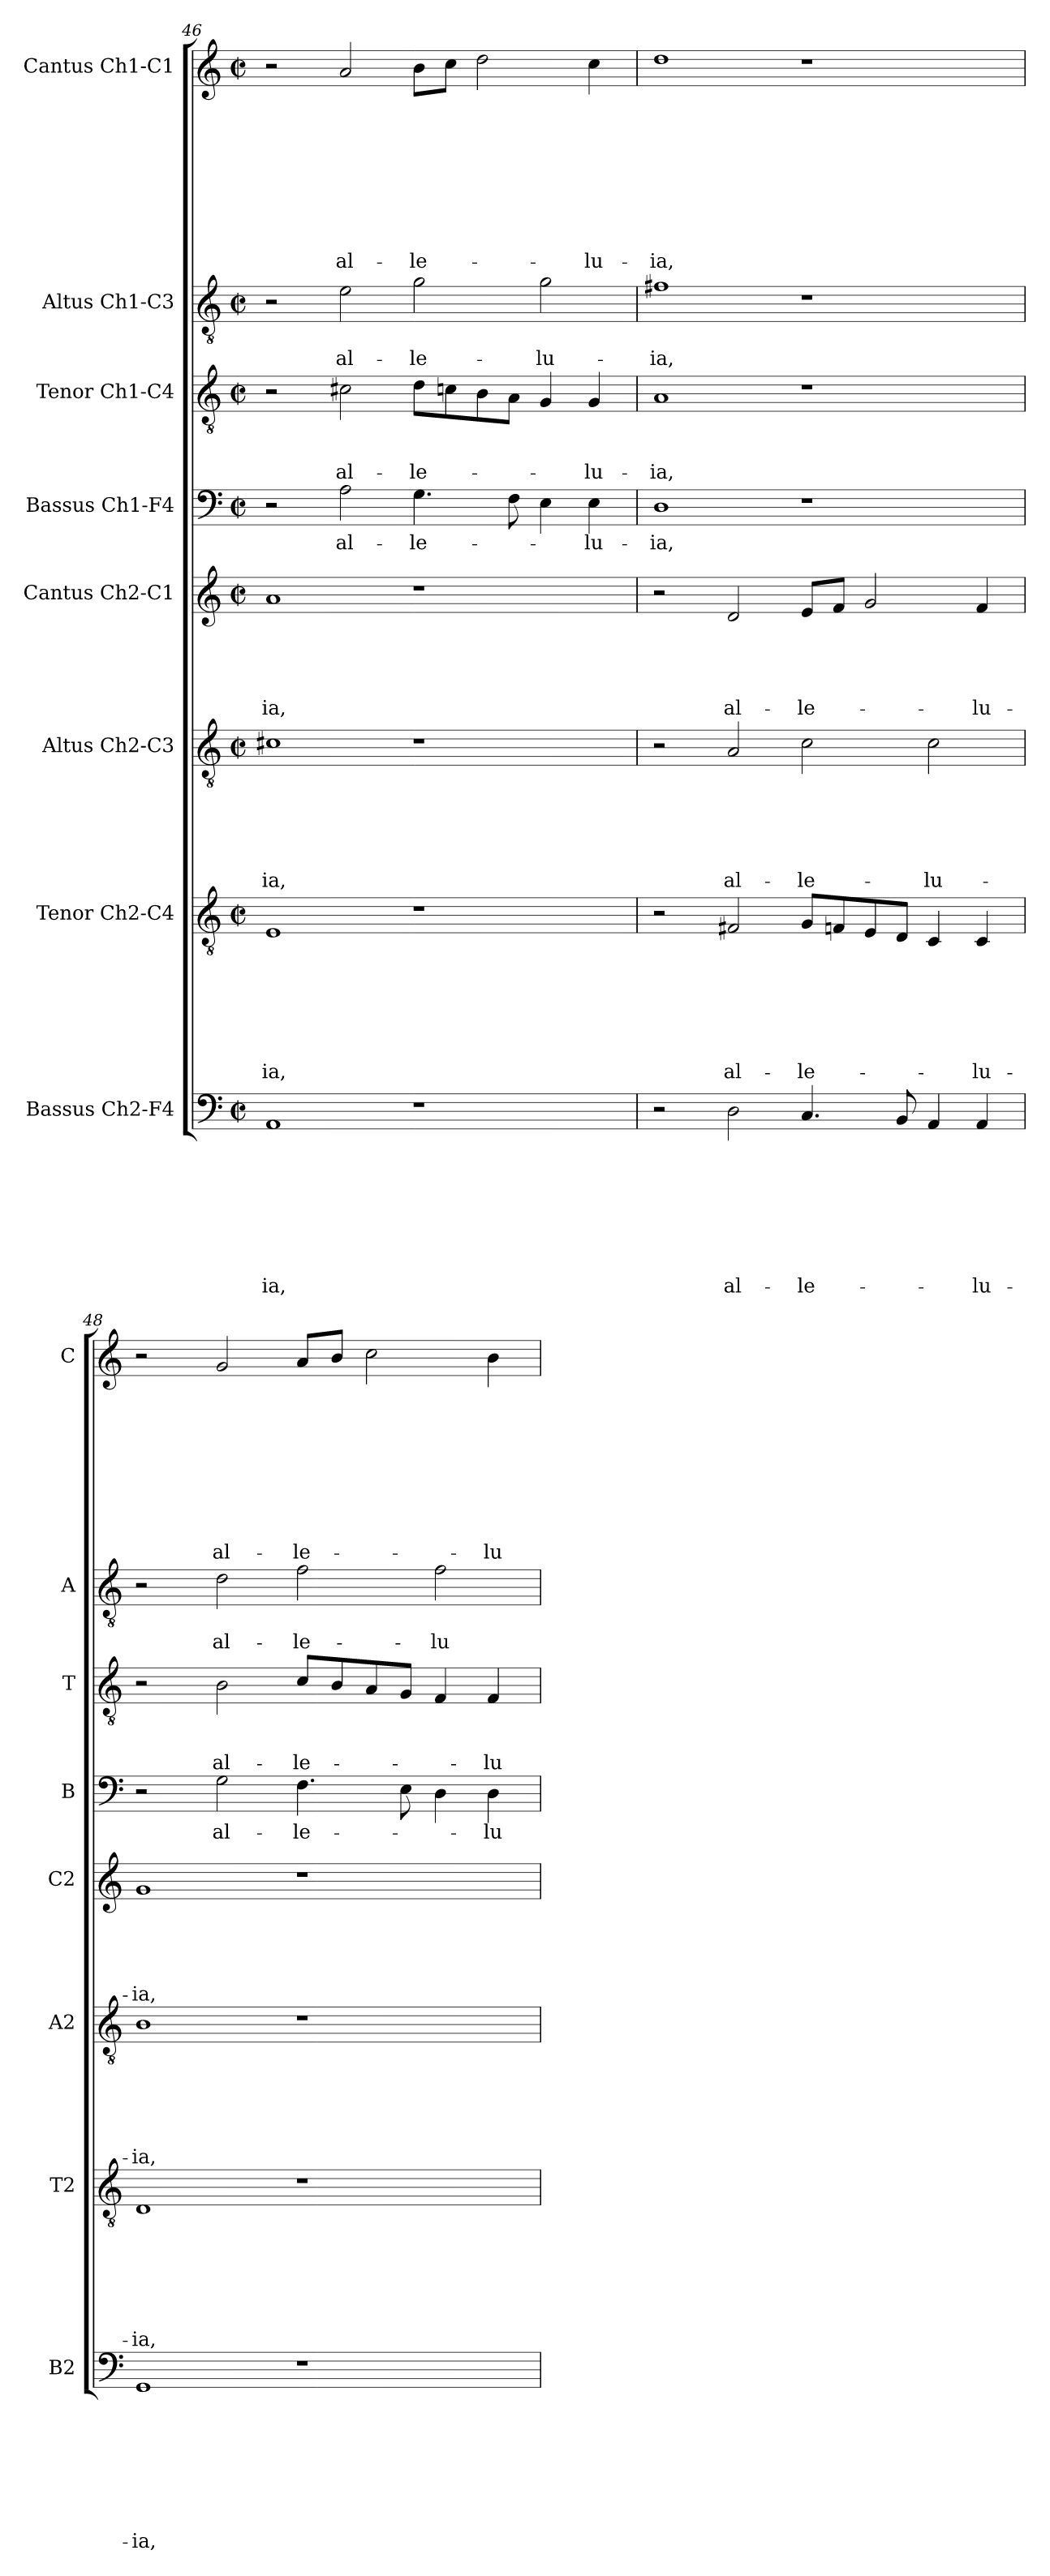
**kern	**text	**text	**text	**text	**text	**text	**text	**text	**kern	**text	**text	**text	**text	**text	**text	**text	**kern	**text	**text	**text	**text	**text	**text	**kern	**text	**text	**text	**text	**text	**kern	**text	**kern	**text	**text	**text	**kern	**text	**text	**kern	**text	**text	**text	**text	**text	**text	**text	**text	**text
*part8	*part8	*part8	*part8	*part8	*part8	*part8	*part8	*part8	*part7	*part7	*part7	*part7	*part7	*part7	*part7	*part7	*part6	*part6	*part6	*part6	*part6	*part6	*part6	*part5	*part5	*part5	*part5	*part5	*part5	*part4	*part4	*part3	*part3	*part3	*part3	*part2	*part2	*part2	*part1	*part1	*part1	*part1	*part1	*part1	*part1	*part1	*part1	*part1
*staff8	*staff8	*staff8	*staff8	*staff8	*staff8	*staff8	*staff8	*staff8	*staff7	*staff7	*staff7	*staff7	*staff7	*staff7	*staff7	*staff7	*staff6	*staff6	*staff6	*staff6	*staff6	*staff6	*staff6	*staff5	*staff5	*staff5	*staff5	*staff5	*staff5	*staff4	*staff4	*staff3	*staff3	*staff3	*staff3	*staff2	*staff2	*staff2	*staff1	*staff1	*staff1	*staff1	*staff1	*staff1	*staff1	*staff1	*staff1	*staff1
*I"Bassus Ch2-F4	*	*	*	*	*	*	*	*	*I"Tenor Ch2-C4	*	*	*	*	*	*	*	*I"Altus Ch2-C3	*	*	*	*	*	*	*I"Cantus Ch2-C1	*	*	*	*	*	*I"Bassus Ch1-F4	*	*I"Tenor Ch1-C4	*	*	*	*I"Altus Ch1-C3	*	*	*I"Cantus Ch1-C1	*	*	*	*	*	*	*	*	*
*I'B2	*	*	*	*	*	*	*	*	*I'T2	*	*	*	*	*	*	*	*I'A2	*	*	*	*	*	*	*I'C2	*	*	*	*	*	*I'B	*	*I'T	*	*	*	*I'A	*	*	*I'C	*	*	*	*	*	*	*	*	*
*clefF4	*	*	*	*	*	*	*	*	*clefGv2	*	*	*	*	*	*	*	*clefGv2	*	*	*	*	*	*	*clefG2	*	*	*	*	*	*clefF4	*	*clefGv2	*	*	*	*clefGv2	*	*	*clefG2	*	*	*	*	*	*	*	*	*
*k[]	*	*	*	*	*	*	*	*	*k[]	*	*	*	*	*	*	*	*k[]	*	*	*	*	*	*	*k[]	*	*	*	*	*	*k[]	*	*k[]	*	*	*	*k[]	*	*	*k[]	*	*	*	*	*	*	*	*	*
*C:	*	*	*	*	*	*	*	*	*C:	*	*	*	*	*	*	*	*C:	*	*	*	*	*	*	*C:	*	*	*	*	*	*C:	*	*C:	*	*	*	*C:	*	*	*C:	*	*	*	*	*	*	*	*	*
*M2/2	*	*	*	*	*	*	*	*	*M2/2	*	*	*	*	*	*	*	*M2/2	*	*	*	*	*	*	*M2/2	*	*	*	*	*	*M2/2	*	*M2/2	*	*	*	*M2/2	*	*	*M2/2	*	*	*	*	*	*	*	*	*
*met(c|)	*	*	*	*	*	*	*	*	*met(c|)	*	*	*	*	*	*	*	*met(c|)	*	*	*	*	*	*	*met(c|)	*	*	*	*	*	*met(c|)	*	*met(c|)	*	*	*	*met(c|)	*	*	*met(c|)	*	*	*	*	*	*	*	*	*
=46	=46	=46	=46	=46	=46	=46	=46	=46	=46	=46	=46	=46	=46	=46	=46	=46	=46	=46	=46	=46	=46	=46	=46	=46	=46	=46	=46	=46	=46	=46	=46	=46	=46	=46	=46	=46	=46	=46	=46	=46	=46	=46	=46	=46	=46	=46	=46	=46
!	!	!	!	!	!	!	!	!LO:LY:b	!	!	!	!	!	!	!	!LO:LY:b	!	!	!	!	!	!	!LO:LY:b	!	!	!	!	!	!LO:LY:b	!	!	!	!	!	!	!	!	!	!	!	!	!	!	!	!	!	!	!
1AA	.	.	.	.	.	.	.	-ia,	1E	.	.	.	.	.	.	-ia,	1c#X	.	.	.	.	.	-ia,	1a	.	.	.	.	-ia,	2r	.	2r	.	.	.	2r	.	.	2r	.	.	.	.	.	.	.	.	.
!	!	!	!	!	!	!	!	!	!	!	!	!	!	!	!	!	!	!	!	!	!	!	!	!	!	!	!	!	!	!	!LO:LY:b	!	!	!	!LO:LY:b	!	!	!LO:LY:b	!	!	!	!	!	!	!	!	!	!LO:LY:b
.	.	.	.	.	.	.	.	.	.	.	.	.	.	.	.	.	.	.	.	.	.	.	.	.	.	.	.	.	.	2A\	al-	2c#X\	.	.	al-	2e\	.	al-	2a/	.	.	.	.	.	.	.	.	al-
!	!	!	!	!	!	!	!	!	!	!	!	!	!	!	!	!	!	!	!	!	!	!	!	!	!	!	!	!	!	!	!LO:LY:b	!	!	!	!LO:LY:b	!	!	!LO:LY:b	!	!	!	!	!	!	!	!	!	!LO:LY:b
1r	.	.	.	.	.	.	.	.	1r	.	.	.	.	.	.	.	1r	.	.	.	.	.	.	1r	.	.	.	.	.	4.G\	-le-	8d\L	.	.	-le-	2g\	.	-le-	8b\L	.	.	.	.	.	.	.	.	-le-
.	.	.	.	.	.	.	.	.	.	.	.	.	.	.	.	.	.	.	.	.	.	.	.	.	.	.	.	.	.	.	.	8cn\	.	.	.	.	.	.	8cc\J	.	.	.	.	.	.	.	.	.
.	.	.	.	.	.	.	.	.	.	.	.	.	.	.	.	.	.	.	.	.	.	.	.	.	.	.	.	.	.	.	.	8B\	.	.	.	.	.	.	2dd\	.	.	.	.	.	.	.	.	.
.	.	.	.	.	.	.	.	.	.	.	.	.	.	.	.	.	.	.	.	.	.	.	.	.	.	.	.	.	.	8F\	.	8A\J	.	.	.	.	.	.	.	.	.	.	.	.	.	.	.	.
!	!	!	!	!	!	!	!	!	!	!	!	!	!	!	!	!	!	!	!	!	!	!	!	!	!	!	!	!	!	!	!	!	!	!	!	!	!	!LO:LY:b	!	!	!	!	!	!	!	!	!	!
.	.	.	.	.	.	.	.	.	.	.	.	.	.	.	.	.	.	.	.	.	.	.	.	.	.	.	.	.	.	4E\	.	4G/	.	.	.	2g\	.	-lu-	.	.	.	.	.	.	.	.	.	.
!	!	!	!	!	!	!	!	!	!	!	!	!	!	!	!	!	!	!	!	!	!	!	!	!	!	!	!	!	!	!	!LO:LY:b	!	!	!	!LO:LY:b	!	!	!	!	!	!	!	!	!	!	!	!	!LO:LY:b
.	.	.	.	.	.	.	.	.	.	.	.	.	.	.	.	.	.	.	.	.	.	.	.	.	.	.	.	.	.	4E\	-lu-	4G/	.	.	-lu-	.	.	.	4cc\	.	.	.	.	.	.	.	.	-lu-
=47	=47	=47	=47	=47	=47	=47	=47	=47	=47	=47	=47	=47	=47	=47	=47	=47	=47	=47	=47	=47	=47	=47	=47	=47	=47	=47	=47	=47	=47	=47	=47	=47	=47	=47	=47	=47	=47	=47	=47	=47	=47	=47	=47	=47	=47	=47	=47	=47
!	!	!	!	!	!	!	!	!	!	!	!	!	!	!	!	!	!	!	!	!	!	!	!	!	!	!	!	!	!	!	!LO:LY:b	!	!	!	!LO:LY:b	!	!	!LO:LY:b	!	!	!	!	!	!	!	!	!	!LO:LY:b
2r	.	.	.	.	.	.	.	.	2r	.	.	.	.	.	.	.	2r	.	.	.	.	.	.	2r	.	.	.	.	.	1D	-ia,	1A	.	.	-ia,	1f#X	.	-ia,	1dd	.	.	.	.	.	.	.	.	-ia,
!	!	!	!	!	!	!	!	!LO:LY:b	!	!	!	!	!	!	!	!LO:LY:b	!	!	!	!	!	!	!LO:LY:b	!	!	!	!	!	!LO:LY:b	!	!	!	!	!	!	!	!	!	!	!	!	!	!	!	!	!	!	!
2D\	.	.	.	.	.	.	.	al-	2F#X/	.	.	.	.	.	.	al-	2A/	.	.	.	.	.	al-	2d/	.	.	.	.	al-	.	.	.	.	.	.	.	.	.	.	.	.	.	.	.	.	.	.	.
!	!	!	!	!	!	!	!	!LO:LY:b	!	!	!	!	!	!	!	!LO:LY:b	!	!	!	!	!	!	!LO:LY:b	!	!	!	!	!	!LO:LY:b	!	!	!	!	!	!	!	!	!	!	!	!	!	!	!	!	!	!	!
4.C/	.	.	.	.	.	.	.	-le-	8G/L	.	.	.	.	.	.	-le-	2c\	.	.	.	.	.	-le-	8e/L	.	.	.	.	-le-	1r	.	1r	.	.	.	1r	.	.	1r	.	.	.	.	.	.	.	.	.
.	.	.	.	.	.	.	.	.	8Fn/	.	.	.	.	.	.	.	.	.	.	.	.	.	.	8f/J	.	.	.	.	.	.	.	.	.	.	.	.	.	.	.	.	.	.	.	.	.	.	.	.
.	.	.	.	.	.	.	.	.	8E/	.	.	.	.	.	.	.	.	.	.	.	.	.	.	2g/	.	.	.	.	.	.	.	.	.	.	.	.	.	.	.	.	.	.	.	.	.	.	.	.
8BB/	.	.	.	.	.	.	.	.	8D/J	.	.	.	.	.	.	.	.	.	.	.	.	.	.	.	.	.	.	.	.	.	.	.	.	.	.	.	.	.	.	.	.	.	.	.	.	.	.	.
!	!	!	!	!	!	!	!	!	!	!	!	!	!	!	!	!	!	!	!	!	!	!	!LO:LY:b	!	!	!	!	!	!	!	!	!	!	!	!	!	!	!	!	!	!	!	!	!	!	!	!	!
4AA/	.	.	.	.	.	.	.	.	4C/	.	.	.	.	.	.	.	2c\	.	.	.	.	.	-lu-	.	.	.	.	.	.	.	.	.	.	.	.	.	.	.	.	.	.	.	.	.	.	.	.	.
!	!	!	!	!	!	!	!	!LO:LY:b	!	!	!	!	!	!	!	!LO:LY:b	!	!	!	!	!	!	!	!	!	!	!	!	!LO:LY:b	!	!	!	!	!	!	!	!	!	!	!	!	!	!	!	!	!	!	!
4AA/	.	.	.	.	.	.	.	-lu-	4C/	.	.	.	.	.	.	-lu-	.	.	.	.	.	.	.	4f/	.	.	.	.	-lu-	.	.	.	.	.	.	.	.	.	.	.	.	.	.	.	.	.	.	.
=48	=48	=48	=48	=48	=48	=48	=48	=48	=48	=48	=48	=48	=48	=48	=48	=48	=48	=48	=48	=48	=48	=48	=48	=48	=48	=48	=48	=48	=48	=48	=48	=48	=48	=48	=48	=48	=48	=48	=48	=48	=48	=48	=48	=48	=48	=48	=48	=48
!	!	!	!	!	!	!	!	!LO:LY:b	!	!	!	!	!	!	!	!LO:LY:b	!	!	!	!	!	!	!LO:LY:b	!	!	!	!	!	!LO:LY:b	!	!	!	!	!	!	!	!	!	!	!	!	!	!	!	!	!	!	!
1GG	.	.	.	.	.	.	.	-ia,	1D	.	.	.	.	.	.	-ia,	1B	.	.	.	.	.	-ia,	1g	.	.	.	.	-ia,	2r	.	2r	.	.	.	2r	.	.	2r	.	.	.	.	.	.	.	.	.
!	!	!	!	!	!	!	!	!	!	!	!	!	!	!	!	!	!	!	!	!	!	!	!	!	!	!	!	!	!	!	!LO:LY:b	!	!	!	!LO:LY:b	!	!	!LO:LY:b	!	!	!	!	!	!	!	!	!	!LO:LY:b
.	.	.	.	.	.	.	.	.	.	.	.	.	.	.	.	.	.	.	.	.	.	.	.	.	.	.	.	.	.	2G\	al-	2B\	.	.	al-	2d\	.	al-	2g/	.	.	.	.	.	.	.	.	al-
!	!	!	!	!	!	!	!	!	!	!	!	!	!	!	!	!	!	!	!	!	!	!	!	!	!	!	!	!	!	!	!LO:LY:b	!	!	!	!LO:LY:b	!	!	!LO:LY:b	!	!	!	!	!	!	!	!	!	!LO:LY:b
1r	.	.	.	.	.	.	.	.	1r	.	.	.	.	.	.	.	1r	.	.	.	.	.	.	1r	.	.	.	.	.	4.F\	-le-	8c/L	.	.	-le-	2f\	.	-le-	8a/L	.	.	.	.	.	.	.	.	-le-
.	.	.	.	.	.	.	.	.	.	.	.	.	.	.	.	.	.	.	.	.	.	.	.	.	.	.	.	.	.	.	.	8B/	.	.	.	.	.	.	8b/J	.	.	.	.	.	.	.	.	.
.	.	.	.	.	.	.	.	.	.	.	.	.	.	.	.	.	.	.	.	.	.	.	.	.	.	.	.	.	.	.	.	8A/	.	.	.	.	.	.	2cc\	.	.	.	.	.	.	.	.	.
.	.	.	.	.	.	.	.	.	.	.	.	.	.	.	.	.	.	.	.	.	.	.	.	.	.	.	.	.	.	8E\	.	8G/J	.	.	.	.	.	.	.	.	.	.	.	.	.	.	.	.
!	!	!	!	!	!	!	!	!	!	!	!	!	!	!	!	!	!	!	!	!	!	!	!	!	!	!	!	!	!	!	!	!	!	!	!	!	!	!LO:LY:b	!	!	!	!	!	!	!	!	!	!
.	.	.	.	.	.	.	.	.	.	.	.	.	.	.	.	.	.	.	.	.	.	.	.	.	.	.	.	.	.	4D\	.	4F/	.	.	.	2f\	.	-lu-	.	.	.	.	.	.	.	.	.	.
!	!	!	!	!	!	!	!	!	!	!	!	!	!	!	!	!	!	!	!	!	!	!	!	!	!	!	!	!	!	!	!LO:LY:b	!	!	!	!LO:LY:b	!	!	!	!	!	!	!	!	!	!	!	!	!LO:LY:b
.	.	.	.	.	.	.	.	.	.	.	.	.	.	.	.	.	.	.	.	.	.	.	.	.	.	.	.	.	.	4D\	-lu-	4F/	.	.	-lu-	.	.	.	4b\	.	.	.	.	.	.	.	.	-lu-
=	=	=	=	=	=	=	=	=	=	=	=	=	=	=	=	=	=	=	=	=	=	=	=	=	=	=	=	=	=	=	=	=	=	=	=	=	=	=	=	=	=	=	=	=	=	=	=	=
*-	*-	*-	*-	*-	*-	*-	*-	*-	*-	*-	*-	*-	*-	*-	*-	*-	*-	*-	*-	*-	*-	*-	*-	*-	*-	*-	*-	*-	*-	*-	*-	*-	*-	*-	*-	*-	*-	*-	*-	*-	*-	*-	*-	*-	*-	*-	*-	*-
